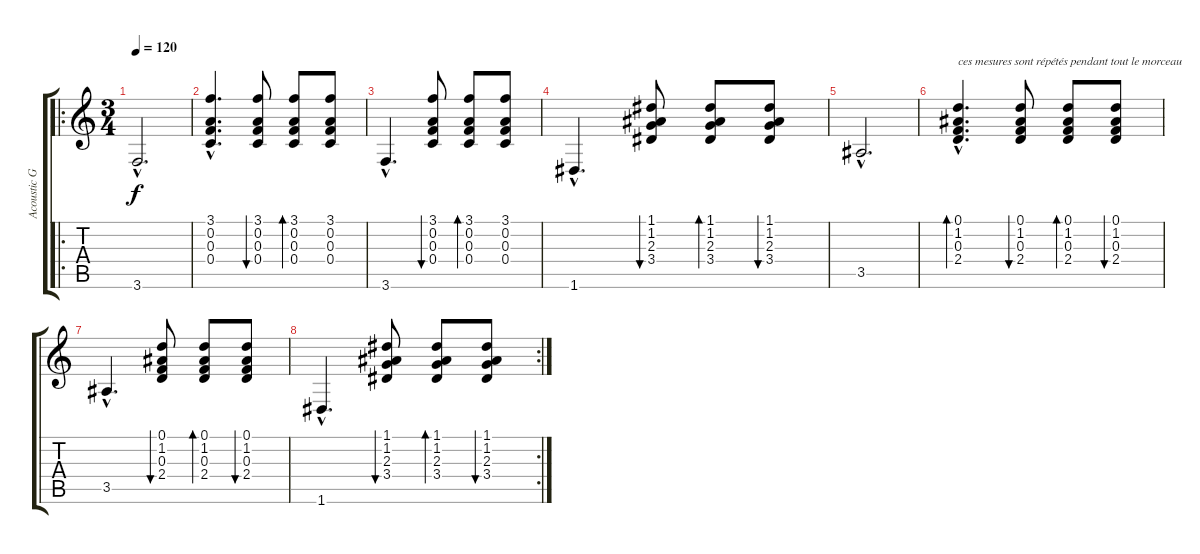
\track ("Acoustic Guitar" "Acoustic G") {instrument acousticguitarnylon}
\staff {score tabs}
\tuning (D4 A3 F3 C3 G2 D2) {hide}
\ro
\ts (3 4)
\tempo 120
\clef g2
\ks c
3.6{hac}.2{d dy f instrument acousticguitarnylon} |
(3.1{hac} 0.2{hac} 0.3{hac} 0.4{hac}).4{d} (3.1 0.2 0.3 0.4).8{bu 120} (3.1 0.2 0.3 0.4).8{bd 120} (3.1 0.2 0.3 0.4).8 |
3.6{hac}.4{d} (3.1 0.2 0.3 0.4).8{bu 120} (3.1 0.2 0.3 0.4).8{bd 120} (3.1 0.2 0.3 0.4).8 |
1.6{hac}.4{d} (1.1 1.2 2.3 3.4).8{bu 120} (1.1 1.2 2.3 3.4).8{bd 120} (1.1 1.2 2.3 3.4).8{bu 120} |
3.5{hac}.2{d} |
(0.1{hac} 1.2{hac} 0.3{hac} 2.4{hac}).4{d bd 120 txt "ces mesures sont répétés pendant tout le morceau"} (0.1 1.2 0.3 2.4).8{bu 120} (0.1 1.2 0.3 2.4).8{bd 120} (0.1 1.2 0.3 2.4).8{bu 120} |
3.5{hac}.4{d} (0.1 1.2 0.3 2.4).8{bu 120} (0.1 1.2 0.3 2.4).8{bd 120} (0.1 1.2 0.3 2.4).8{bu 120} |
\rc 2
1.6{hac}.4{d} (1.1 1.2 2.3 3.4).8{bu 120} (1.1 1.2 2.3 3.4).8{bd 120} (1.1 1.2 2.3 3.4).8{bu 120}
